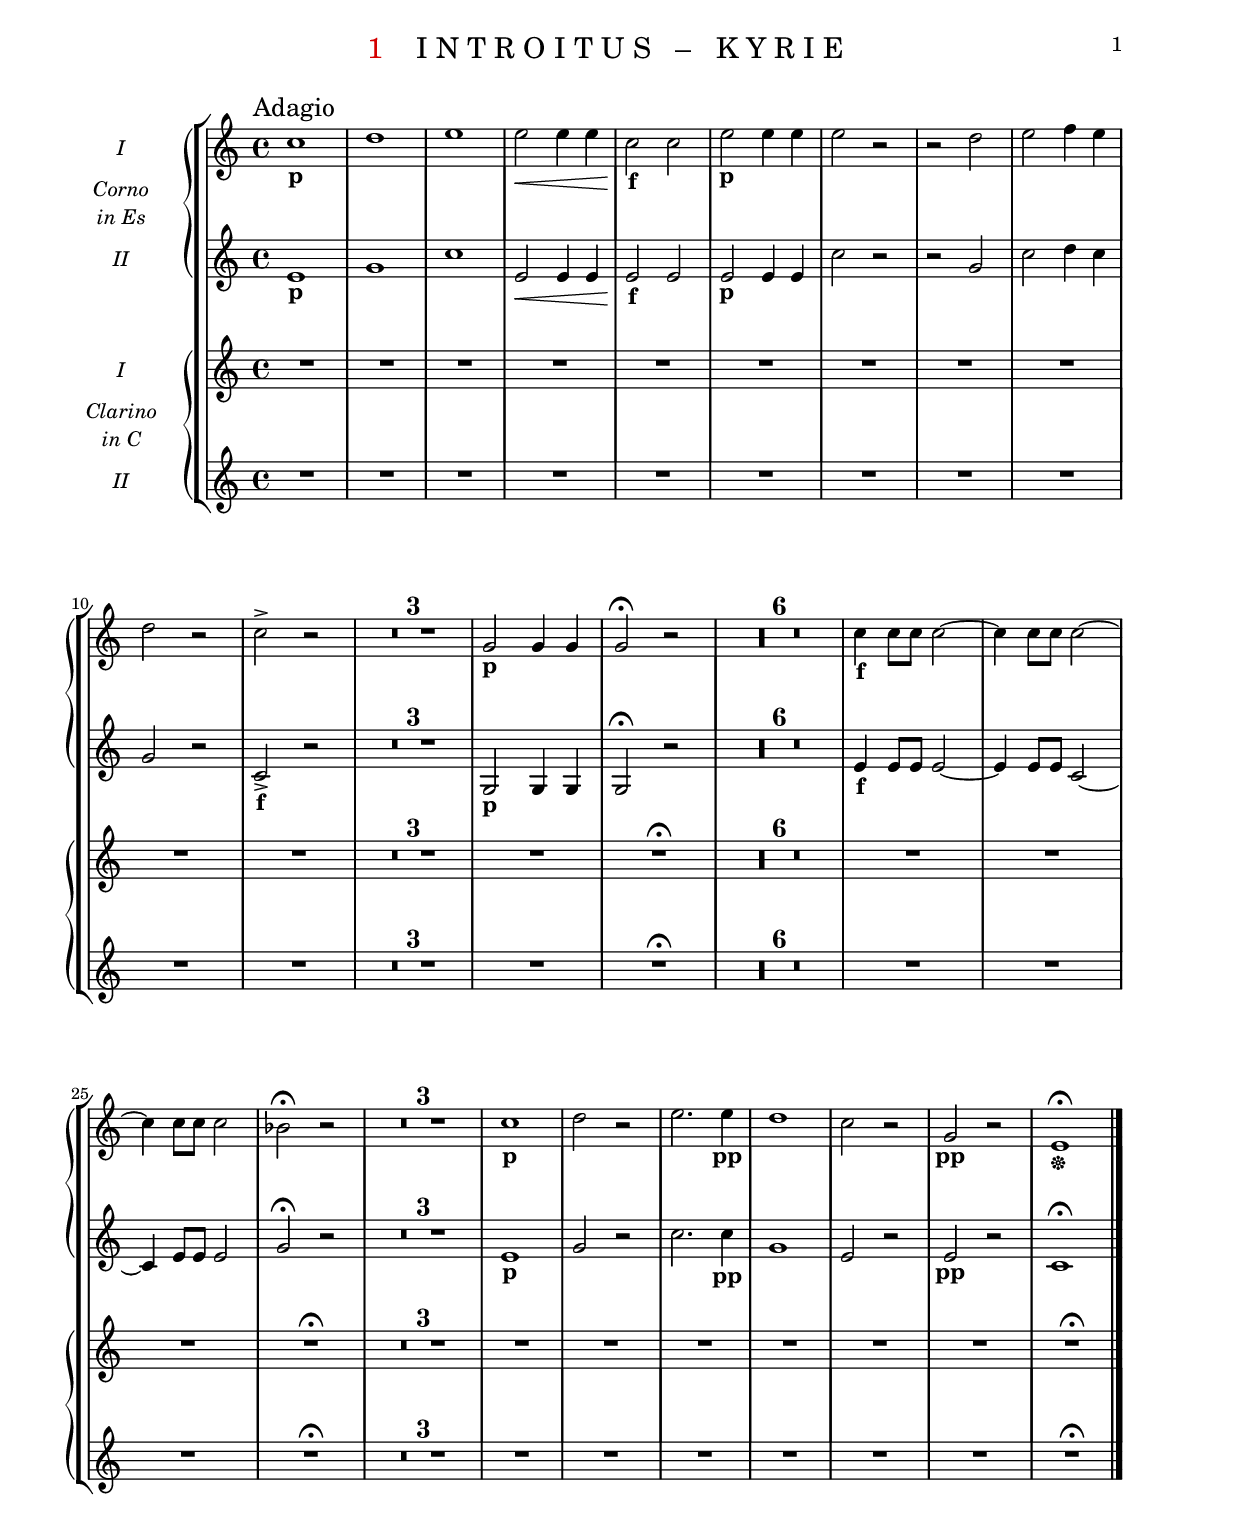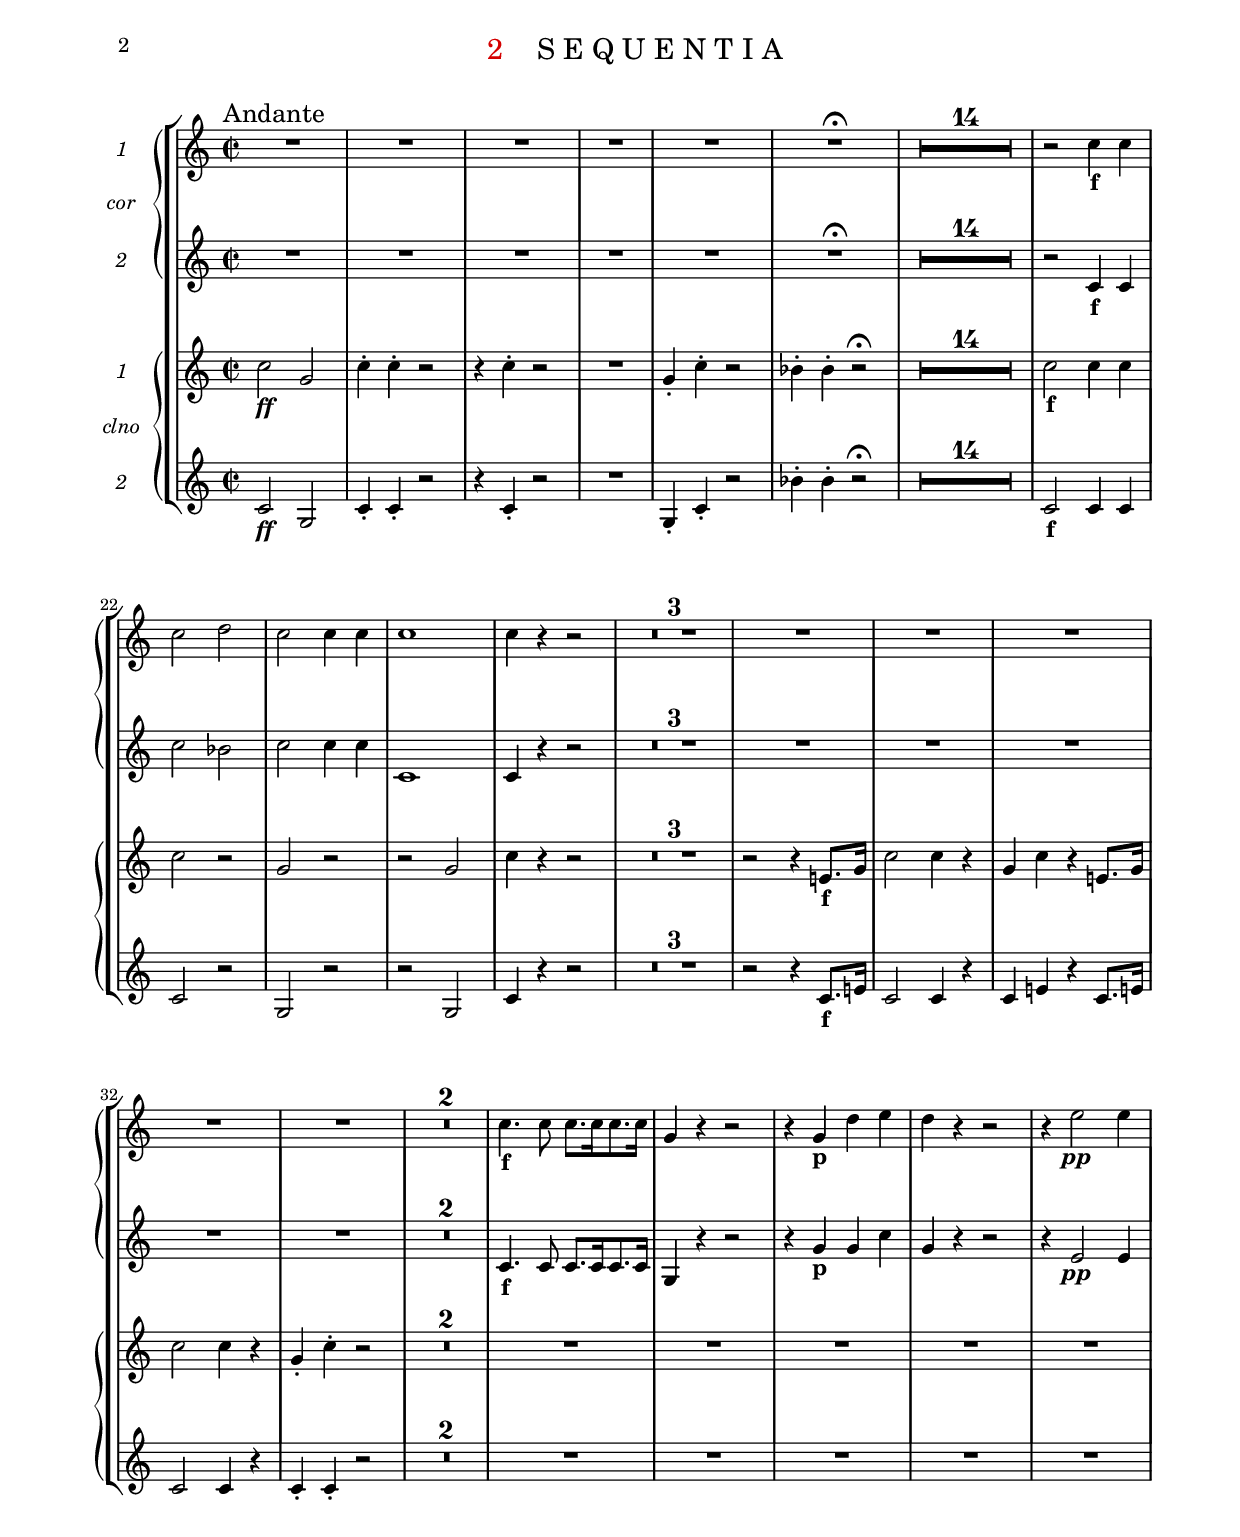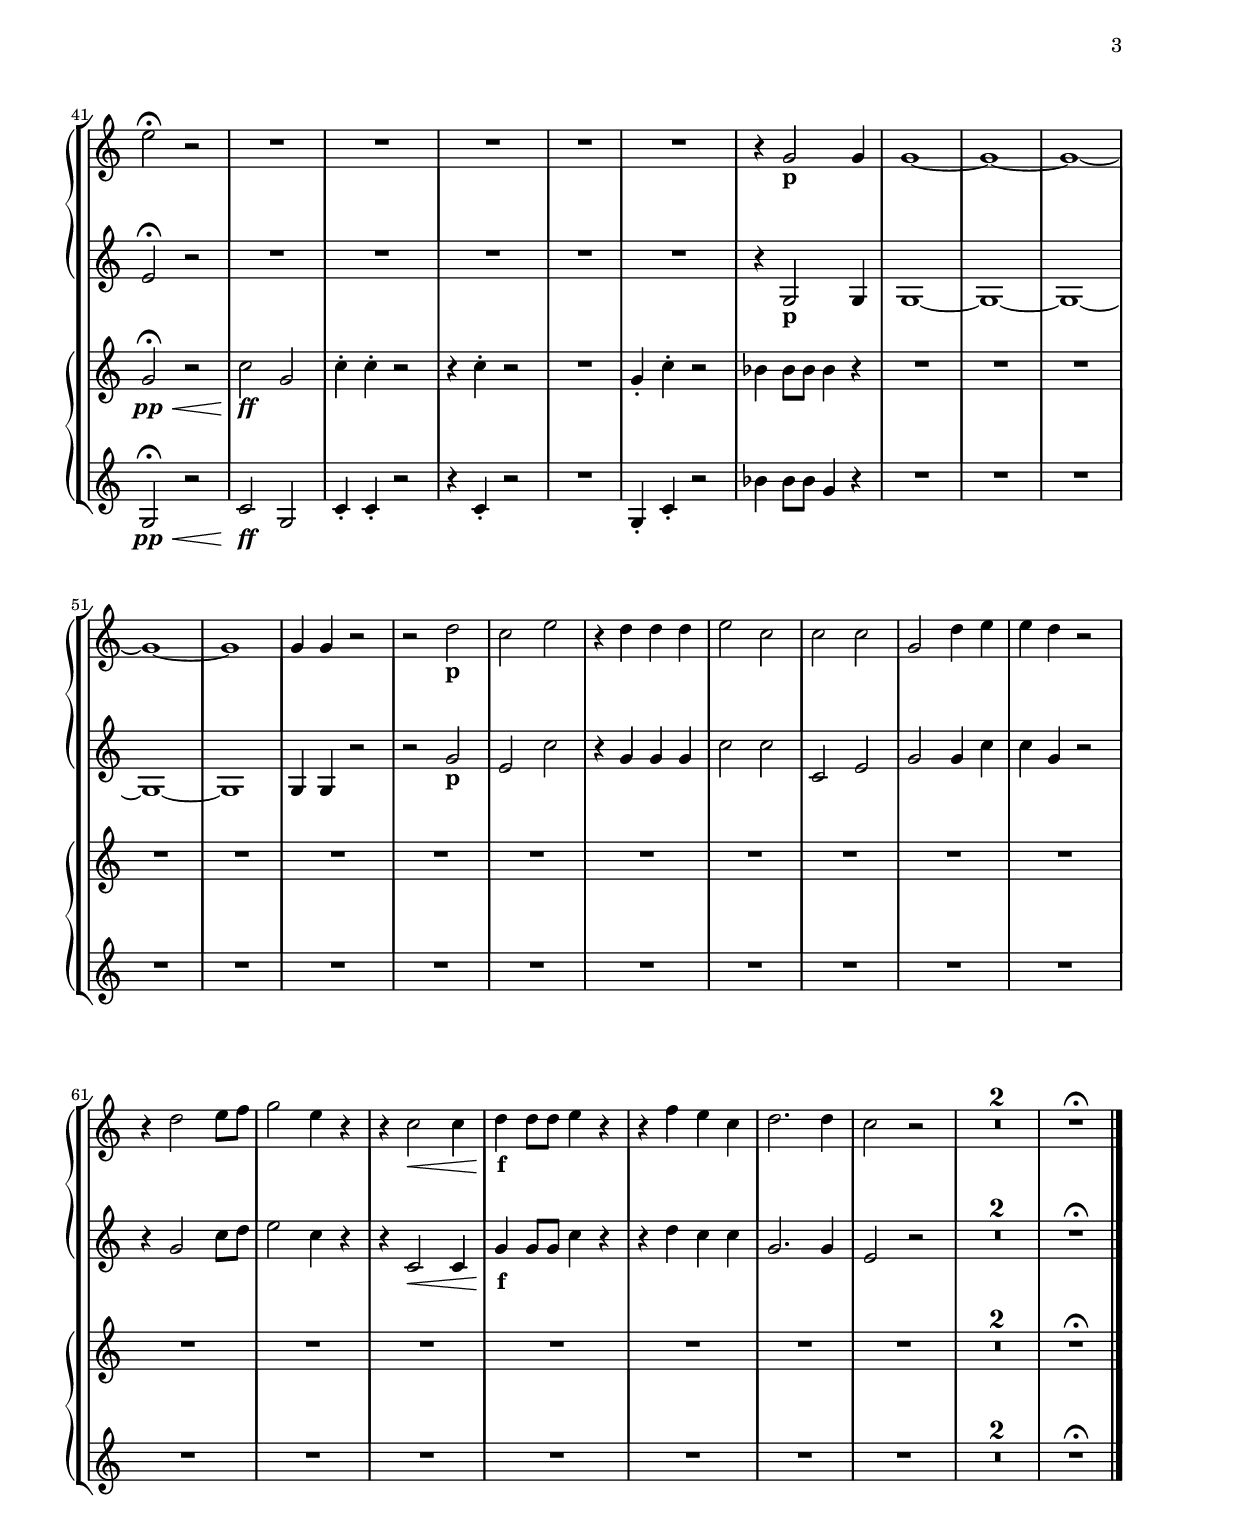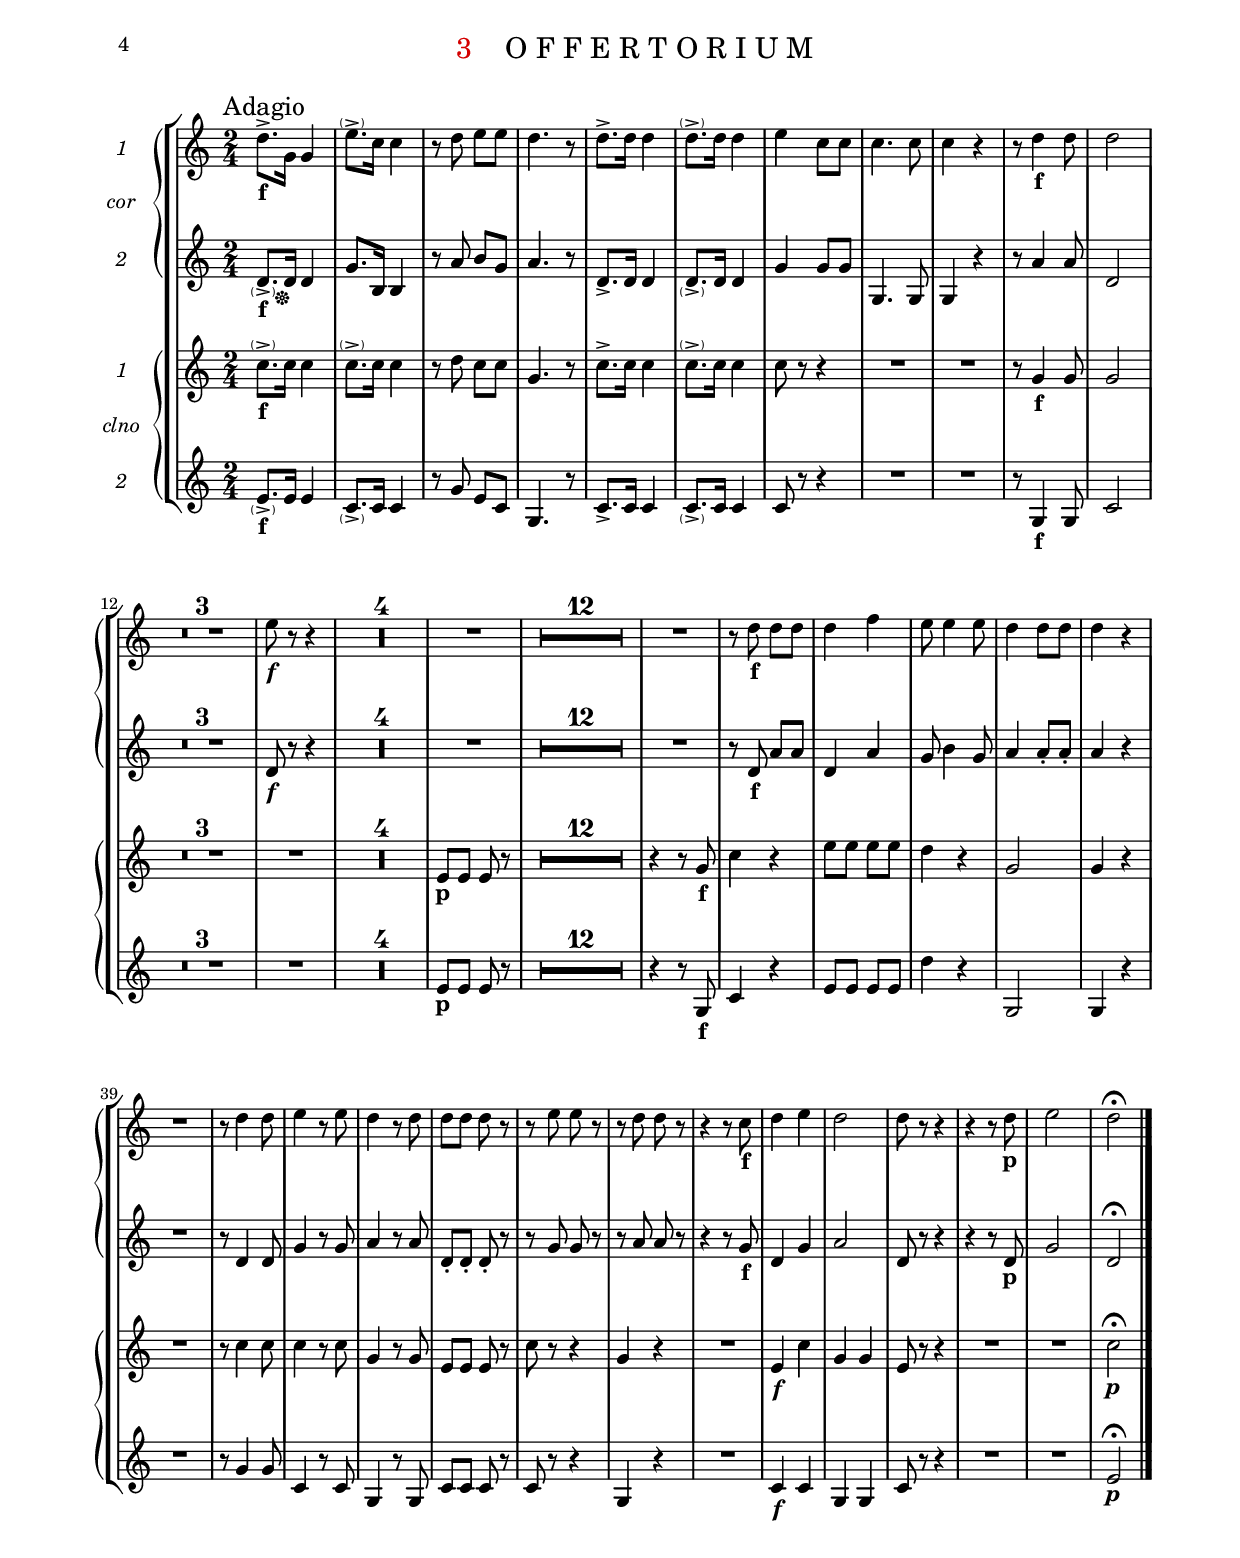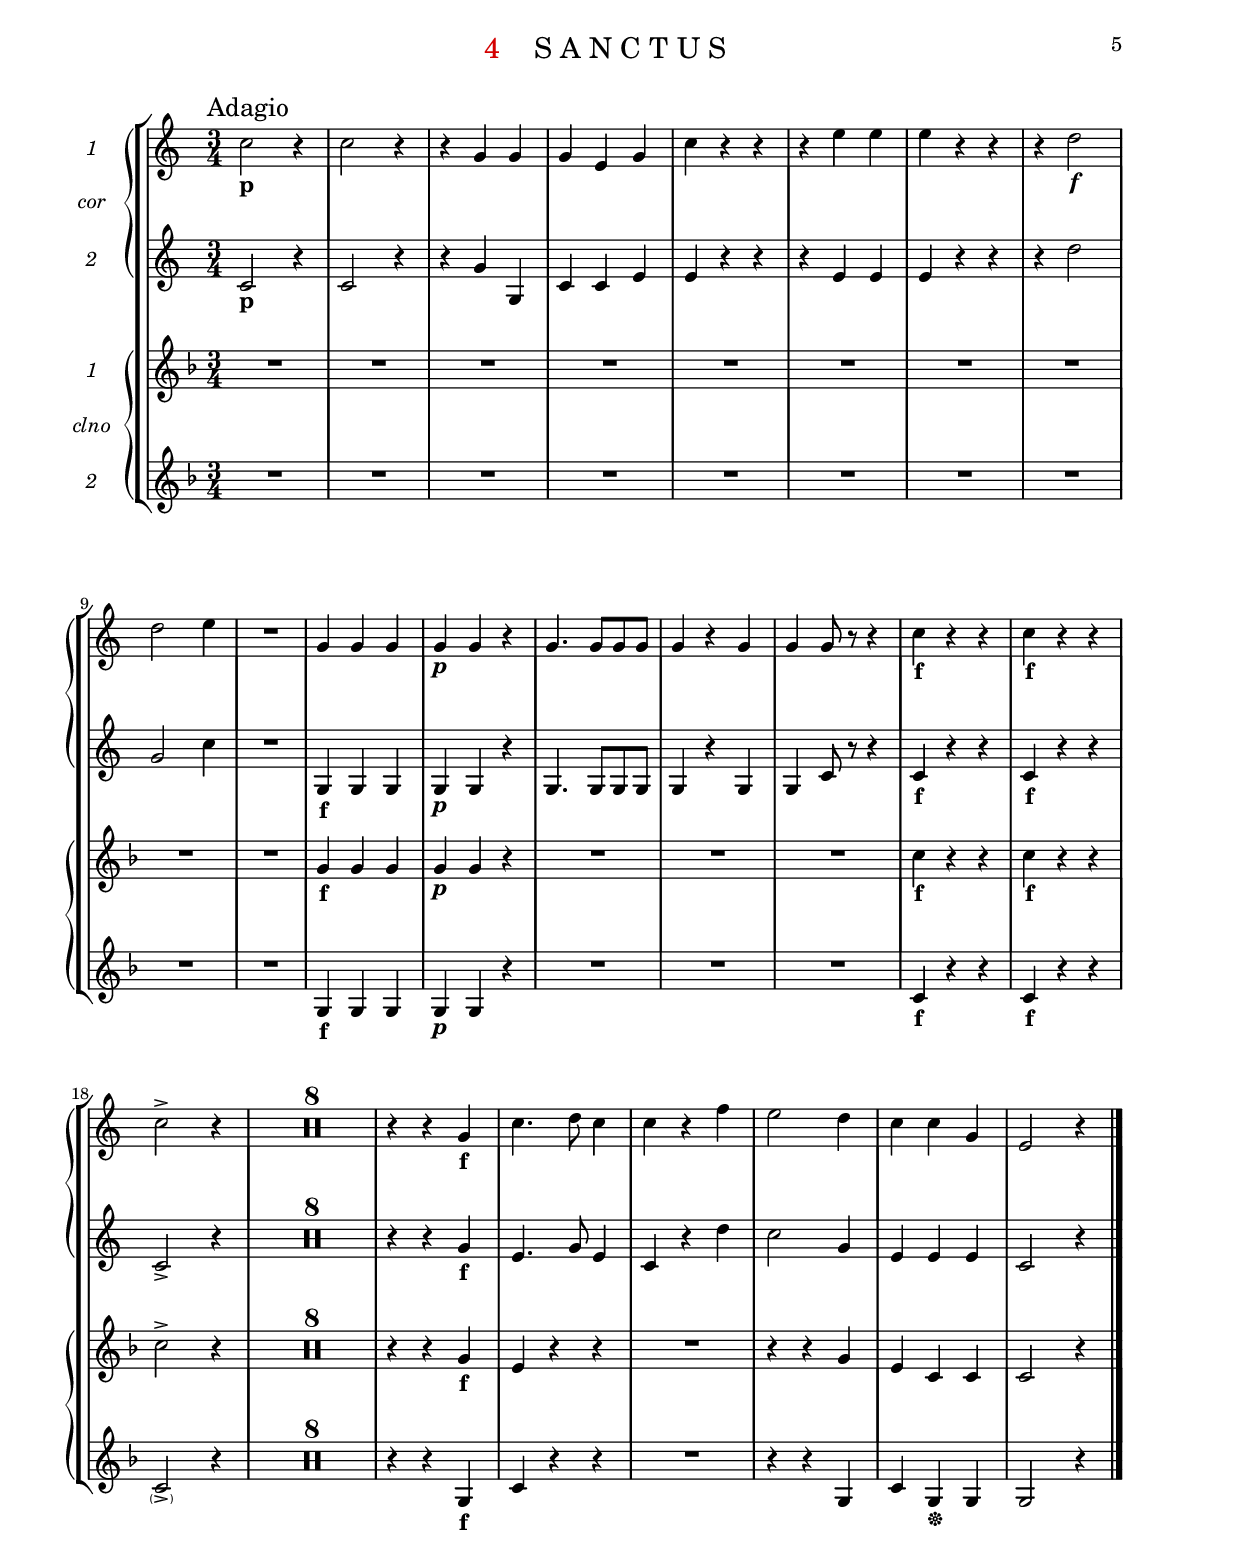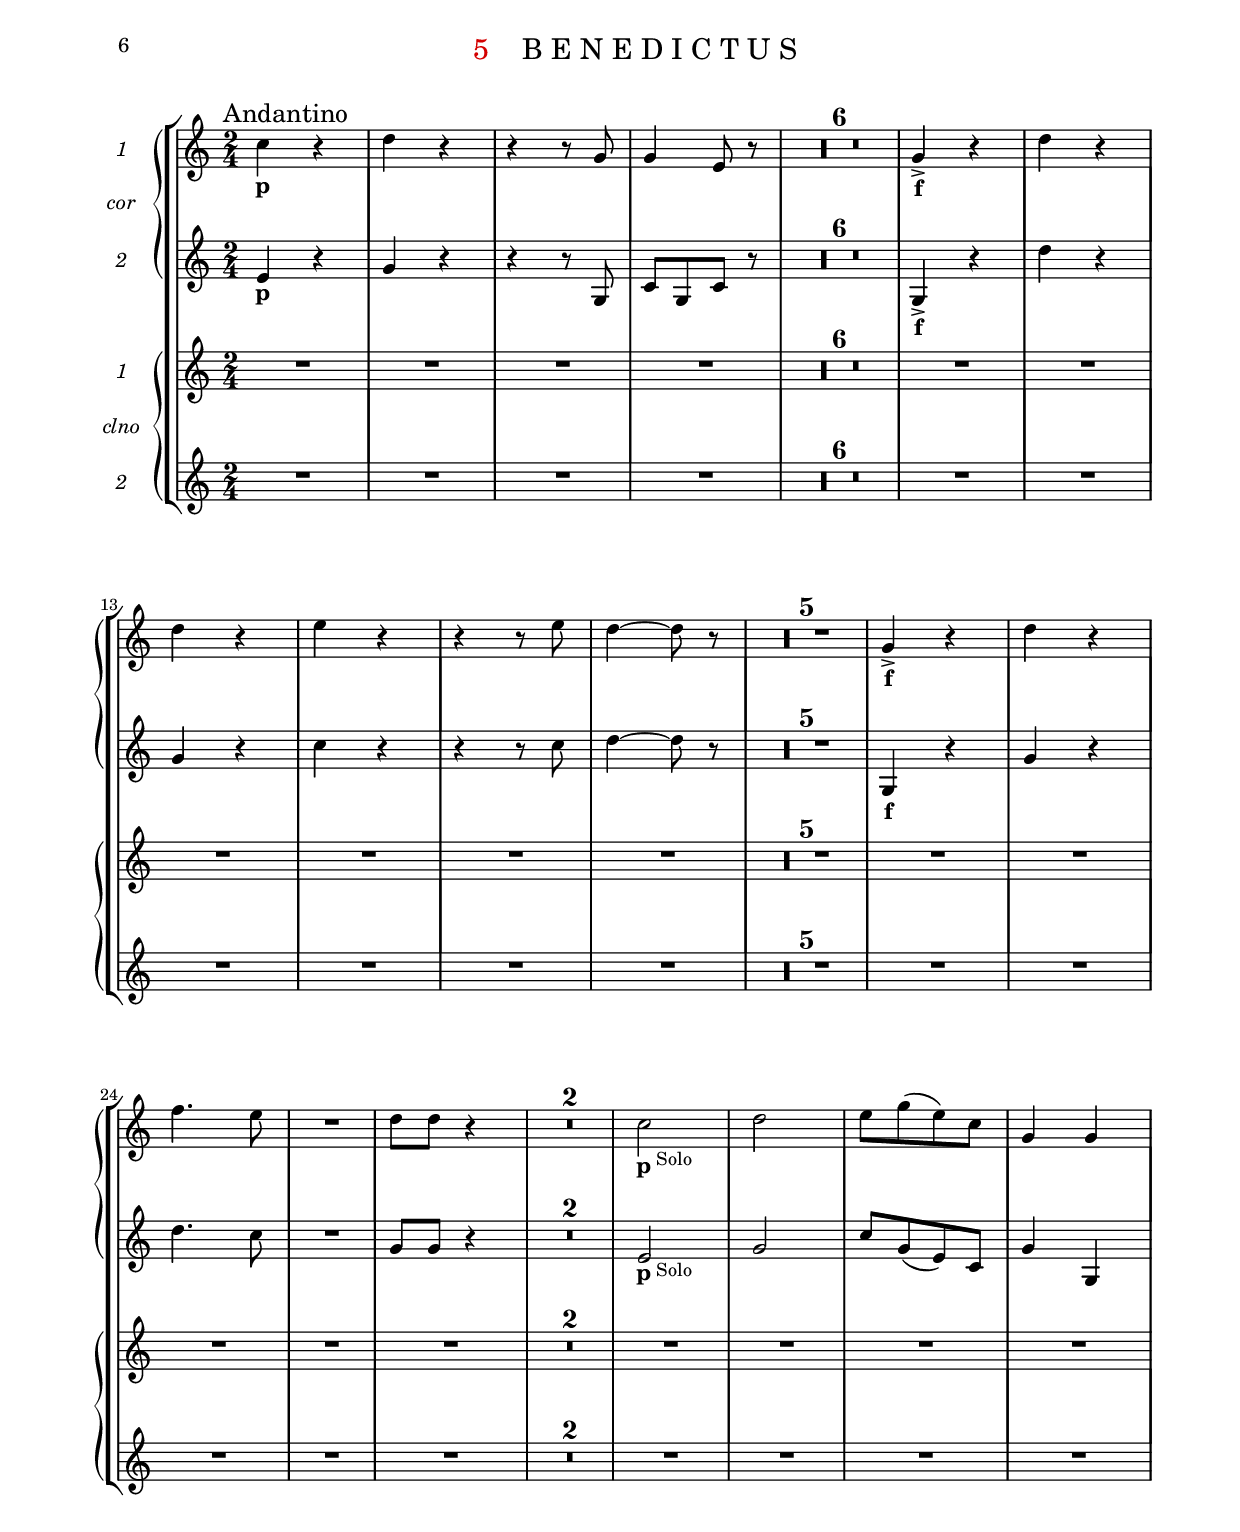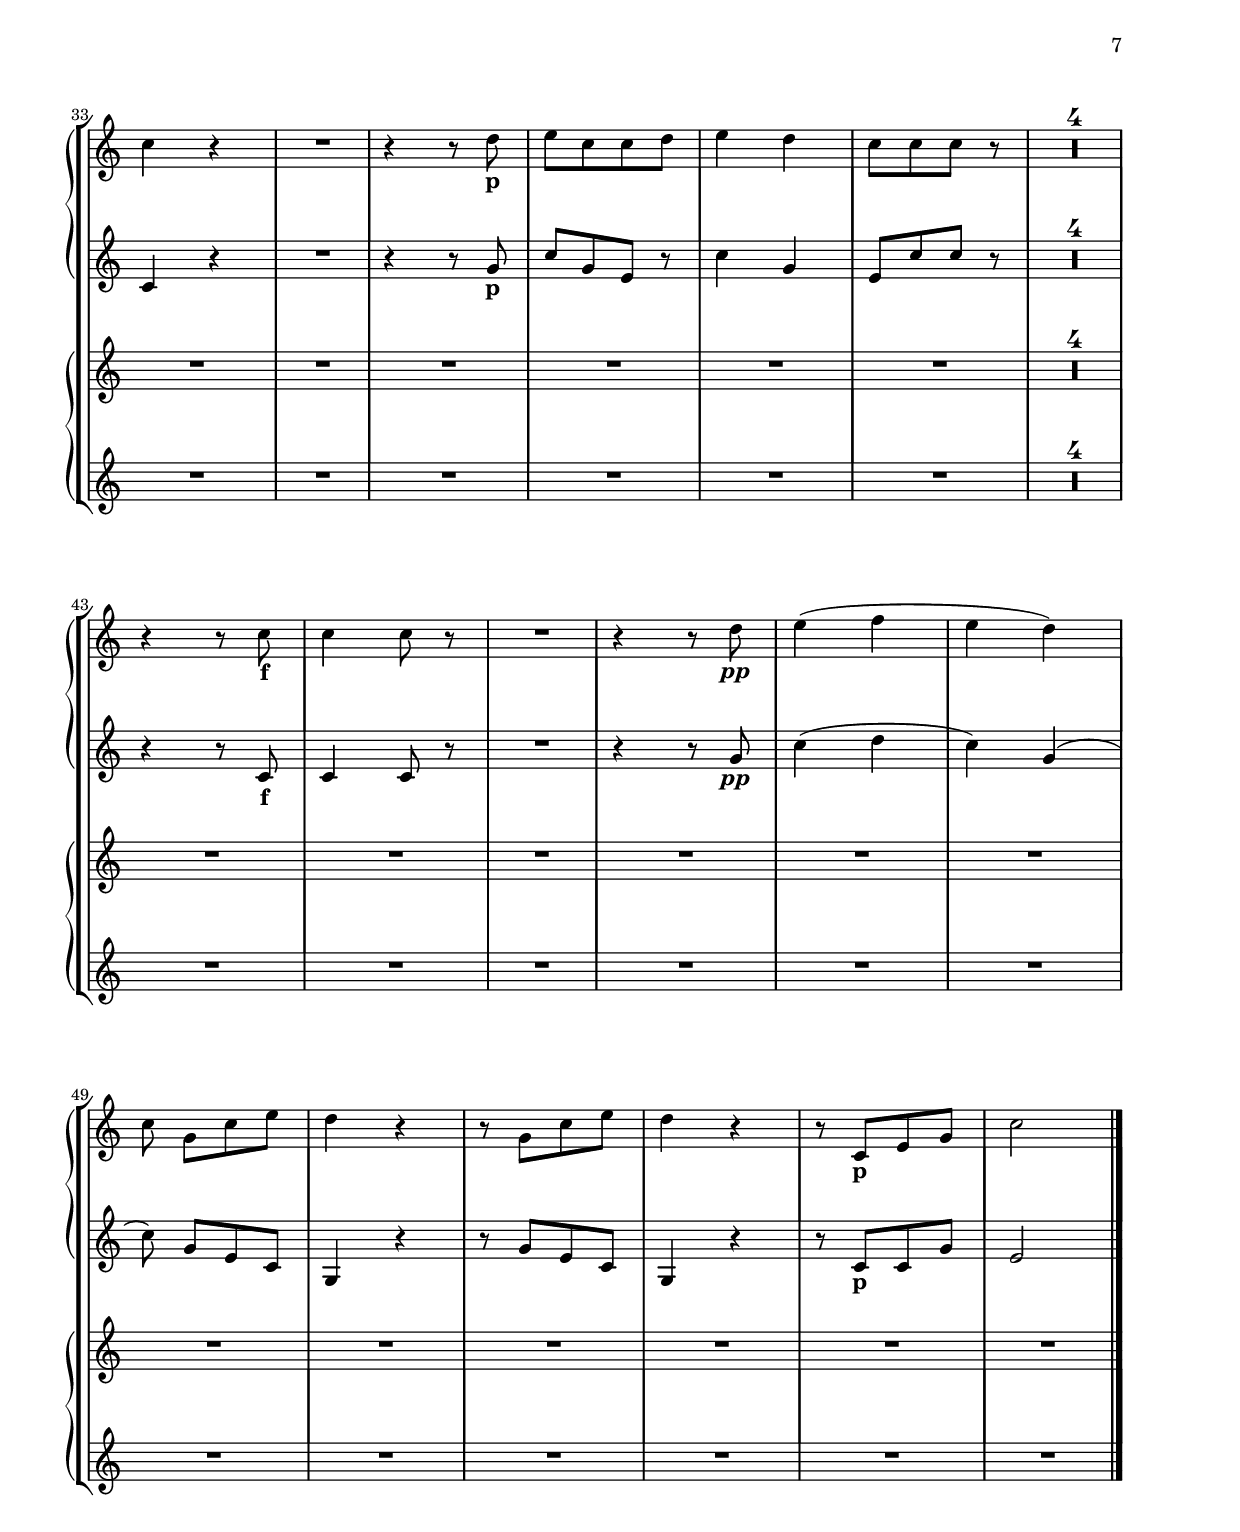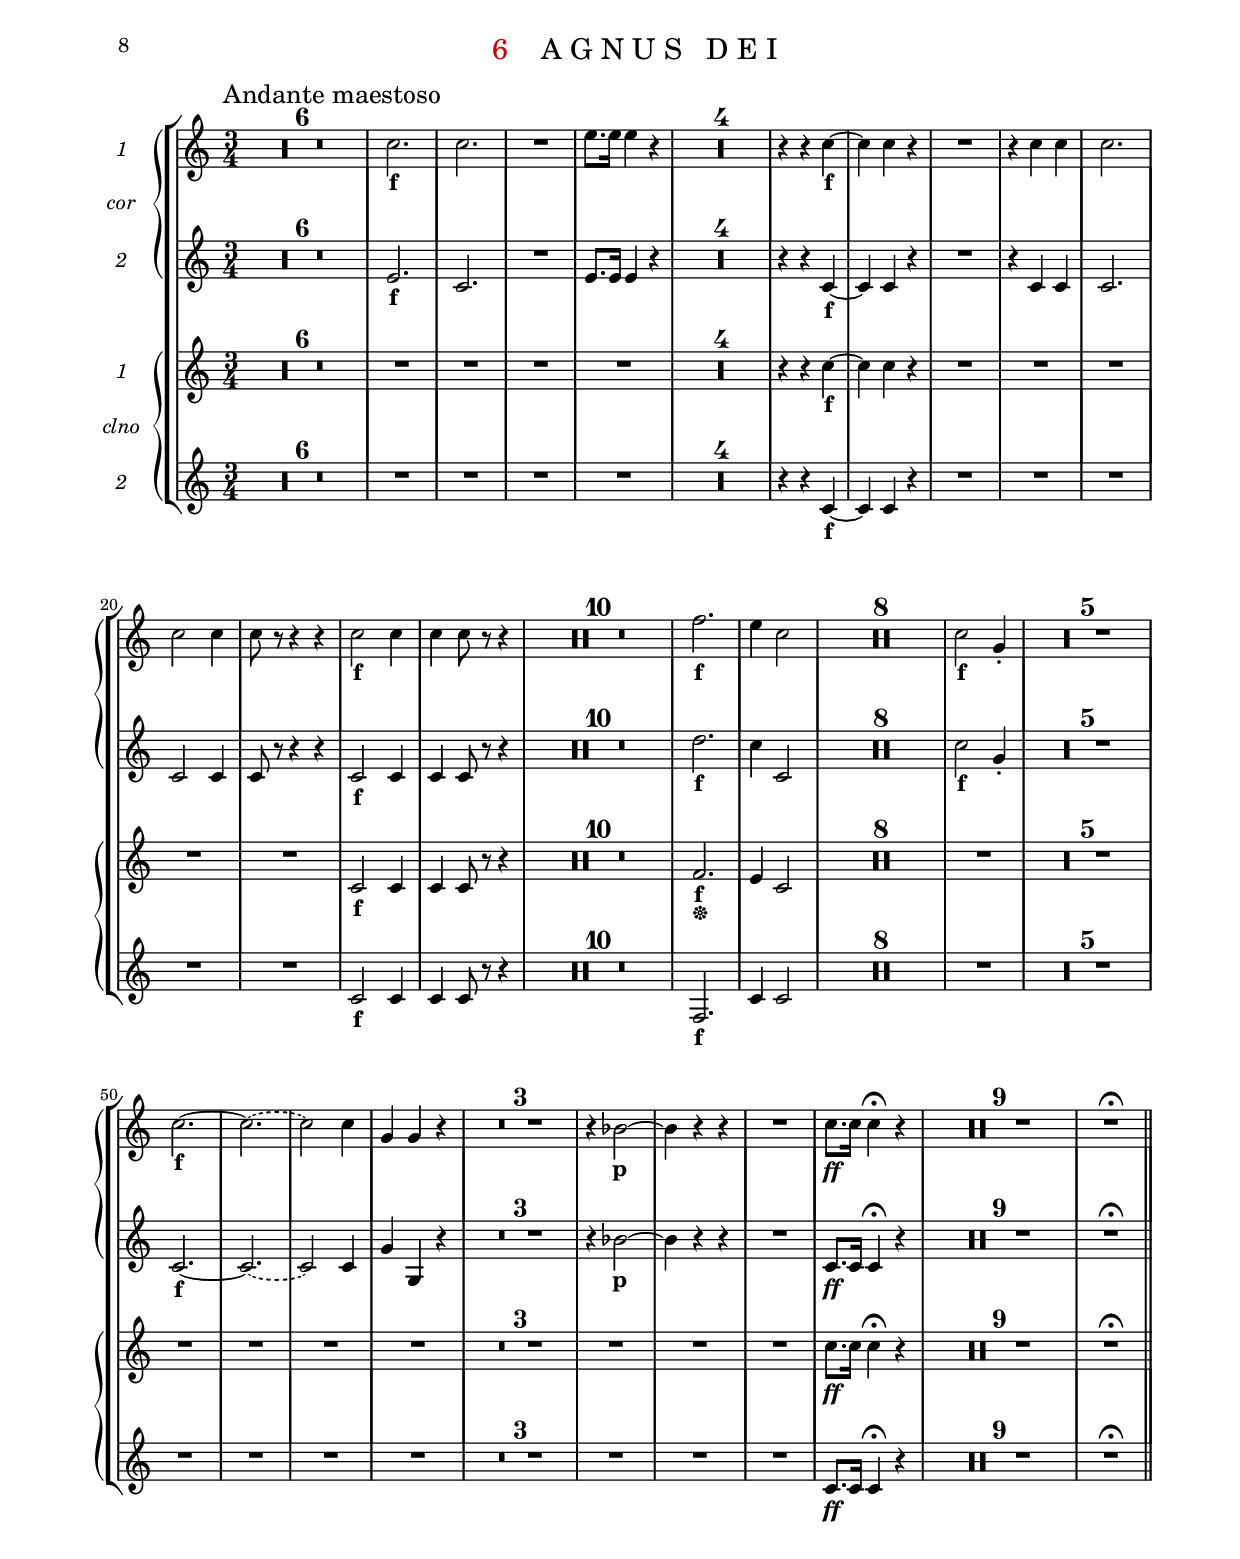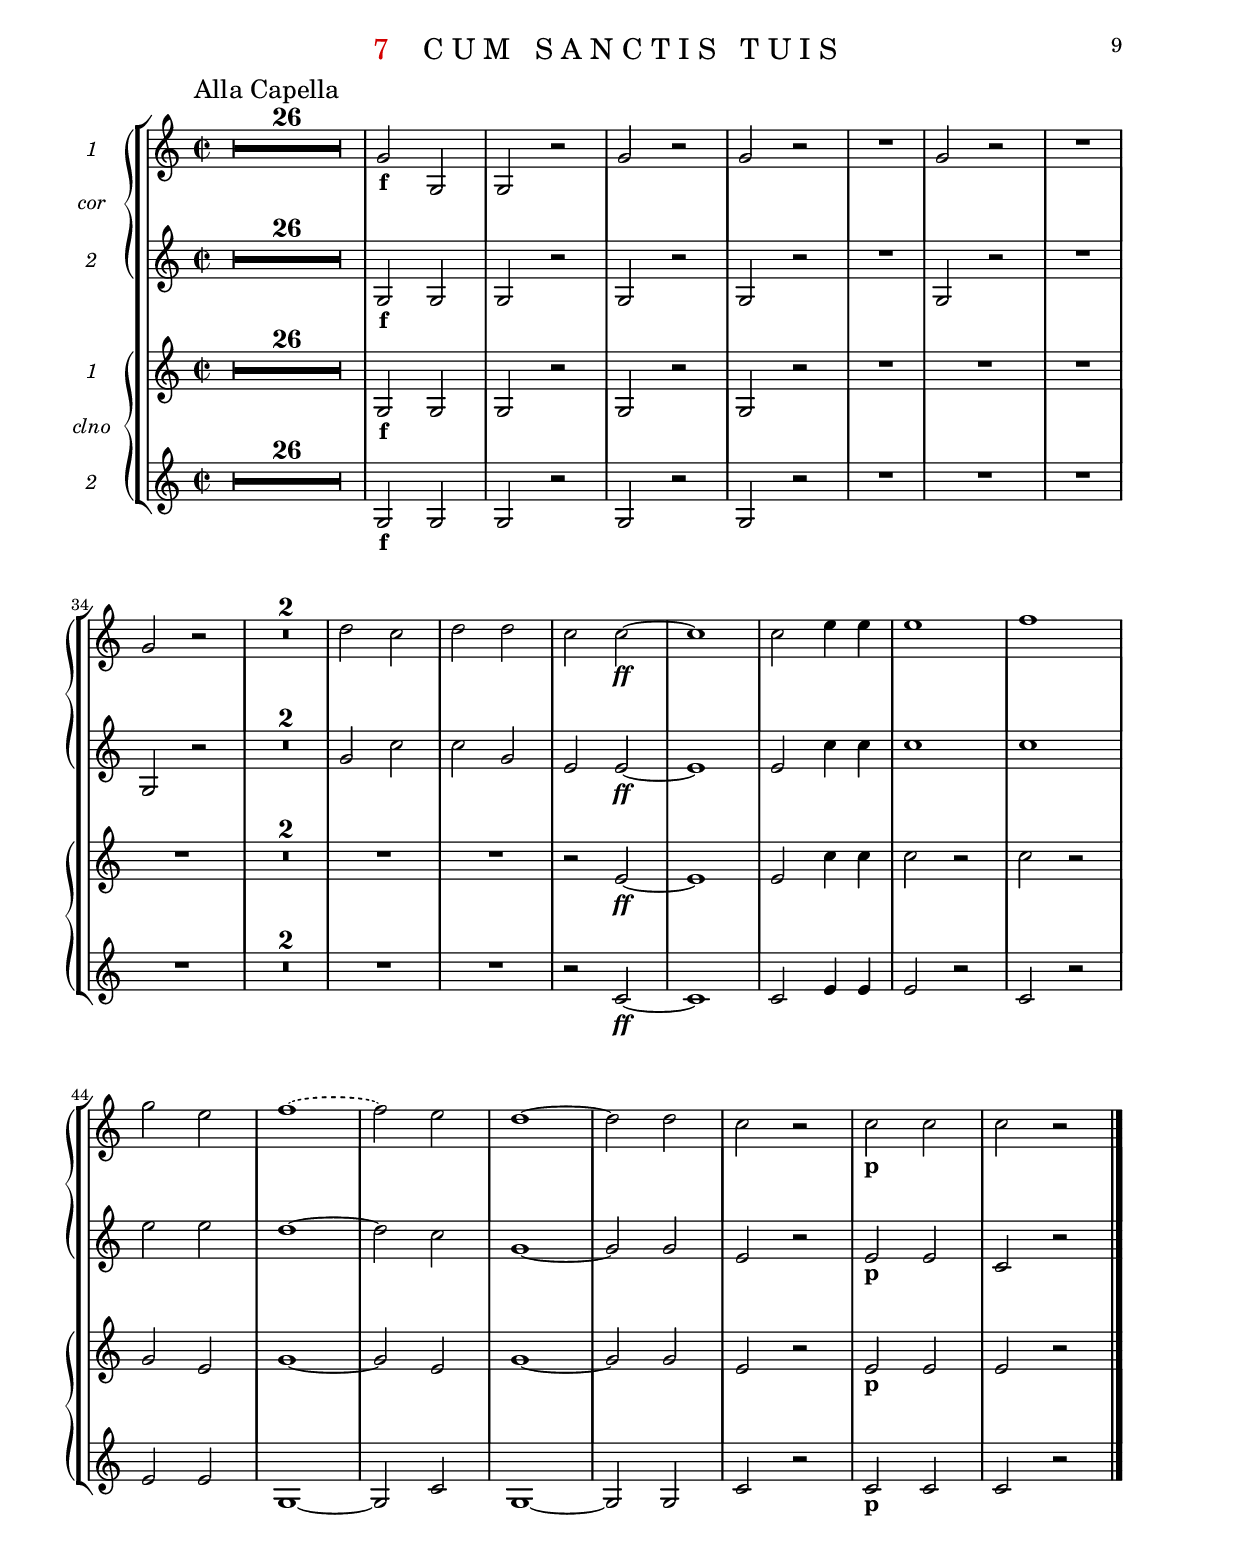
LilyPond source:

\version "2.22.0"

\include "../definitions.ly"

\paper {
  indent = 1\cm
  top-margin = 1.5\cm
  system-separator-markup = ##f
  system-system-spacing =
    #'((basic-distance . 17)
       (minimum-distance . 17)
       (padding . -100)
       (stretchability . 0))

  top-system-spacing =
    #'((basic-distance . 12)
       (minimum-distance . 12)
       (padding . -100)
       (stretchability . 0))

  top-markup-spacing =
    #'((basic-distance . 0)
       (minimum-distance . 0)
       (padding . -100)
       (stretchability . 0))

  markup-system-spacing =
    #'((basic-distance . 12)
       (minimum-distance . 12)
       (padding . -100)
       (stretchability . 0))

  last-bottom-spacing =
    #'((basic-distance . 0)
       (minimum-distance . 0)
       (padding . 0)
       (stretchability . 1.0e7))

  systems-per-page = #3
}

#(set-global-staff-size 17.82)

\layout {
  \context {
    \GrandStaff
    \override StaffGrouper.staffgroup-staff-spacing =
      #'((basic-distance . 12)
        (minimum-distance . 12)
        (padding . -100)
        (stretchability . 0))
    \override StaffGrouper.staff-staff-spacing =
      #'((basic-distance . 12)
        (minimum-distance . 12)
        (padding . -100)
        (stretchability . 0))

  }
}


\book {
  \bookpart {
    \header {
      number = "1"
      title = "I N T R O I T U S   –   K Y R I E"
    }
    \paper { indent = 2\cm }
    \score {
      <<
        \new StaffGroup <<
          \new GrandStaff <<
            \set GrandStaff.instrumentName = \markup \center-column { "Corno" "in Es" }
            \new Staff {
              \set Staff.instrumentName = "I"
              \RequiemCornoI
            }
            \new Staff {
              \set Staff.instrumentName = "II"
              \RequiemCornoII
            }
          >>
          \new GrandStaff <<
            \set GrandStaff.instrumentName = \markup \center-column { "Clarino" "in C" }
            \new Staff {
              \set Staff.instrumentName = "I"
              \RequiemClarinoI
            }
            \new Staff {
              \set Staff.instrumentName = "II"
              \RequiemClarinoII
            }
          >>
        >>
      >>
    }
  }
  \bookpart {
    \header {
      number = "2"
      title = "S E Q U E N T I A"
    }
    \score {
      <<
        \new StaffGroup <<
          \new GrandStaff <<
            \set GrandStaff.instrumentName = "cor"
            \new Staff {
              \set Staff.instrumentName = "1"
              \DiesIraeCornoI
            }
            \new Staff {
              \set Staff.instrumentName = "2"
              \DiesIraeCornoII
            }
          >>
          \new GrandStaff <<
            \set GrandStaff.instrumentName = "clno"
            \new Staff {
              \set Staff.instrumentName = "1"
              \DiesIraeClarinoI
            }
            \new Staff {
              \set Staff.instrumentName = "2"
              \DiesIraeClarinoII
            }
          >>
        >>
      >>
    }
  }
  \bookpart {
    \header {
      number = "3"
      title = "O F F E R T O R I U M"
    }
    \score {
      <<
        \new StaffGroup <<
          \new GrandStaff <<
            \set GrandStaff.instrumentName = "cor"
            \new Staff {
              \set Staff.instrumentName = "1"
              \DomineCornoI
            }
            \new Staff {
              \set Staff.instrumentName = "2"
              \DomineCornoII
            }
          >>
          \new GrandStaff <<
            \set GrandStaff.instrumentName = "clno"
            \new Staff {
              \set Staff.instrumentName = "1"
              \DomineClarinoI
            }
            \new Staff {
              \set Staff.instrumentName = "2"
              \DomineClarinoII
            }
          >>
        >>
      >>
    }
  }
  \bookpart {
    \header {
      number = "4"
      title = "S A N C T U S"
    }
    \score {
      <<
        \new StaffGroup <<
          \new GrandStaff <<
            \set GrandStaff.instrumentName = "cor"
            \new Staff {
              \set Staff.instrumentName = "1"
              \SanctusCornoI
            }
            \new Staff {
              \set Staff.instrumentName = "2"
              \SanctusCornoII
            }
          >>
          \new GrandStaff <<
            \set GrandStaff.instrumentName = "clno"
            \new Staff {
              \set Staff.instrumentName = "1"
              \SanctusClarinoI
            }
            \new Staff {
              \set Staff.instrumentName = "2"
              \SanctusClarinoII
            }
          >>
        >>
      >>
    }
  }
  \bookpart {
    \header {
      number = "5"
      title = "B E N E D I C T U S"
    }
    \score {
      <<
        \new StaffGroup <<
          \new GrandStaff <<
            \set GrandStaff.instrumentName = "cor"
            \new Staff {
              \set Staff.instrumentName = "1"
              \BenedictusCornoI
            }
            \new Staff {
              \set Staff.instrumentName = "2"
              \BenedictusCornoII
            }
          >>
          \new GrandStaff <<
            \set GrandStaff.instrumentName = "clno"
            \new Staff {
              \set Staff.instrumentName = "1"
              \BenedictusClarinoI
            }
            \new Staff {
              \set Staff.instrumentName = "2"
              \BenedictusClarinoII
            }
          >>
        >>
      >>
    }
  }
  \bookpart {
    \header {
      number = "6"
      title = "A G N U S   D E I"
    }
    \score {
      <<
        \new StaffGroup <<
          \new GrandStaff <<
            \set GrandStaff.instrumentName = "cor"
            \new Staff {
              \set Staff.instrumentName = "1"
              \AgnusDeiCornoI
            }
            \new Staff {
              \set Staff.instrumentName = "2"
              \AgnusDeiCornoII
            }
          >>
          \new GrandStaff <<
            \set GrandStaff.instrumentName = "clno"
            \new Staff {
              \set Staff.instrumentName = "1"
              \AgnusDeiClarinoI
            }
            \new Staff {
              \set Staff.instrumentName = "2"
              \AgnusDeiClarinoII
            }
          >>
        >>
      >>
    }
  }
  \bookpart {
    \header {
      number = "7"
      title = "C U M   S A N C T I S   T U I S"
    }
    \score {
      <<
        \new StaffGroup <<
          \new GrandStaff <<
            \set GrandStaff.instrumentName = "cor"
            \new Staff {
              \set Staff.instrumentName = "1"
              \CumSanctisCornoI
            }
            \new Staff {
              \set Staff.instrumentName = "2"
              \CumSanctisCornoII
            }
          >>
          \new GrandStaff <<
            \set GrandStaff.instrumentName = "clno"
            \new Staff {
              \set Staff.instrumentName = "1"
              \CumSanctisClarinoI
            }
            \new Staff {
              \set Staff.instrumentName = "2"
              \CumSanctisClarinoII
            }
          >>
        >>
      >>
    }
  }
}
